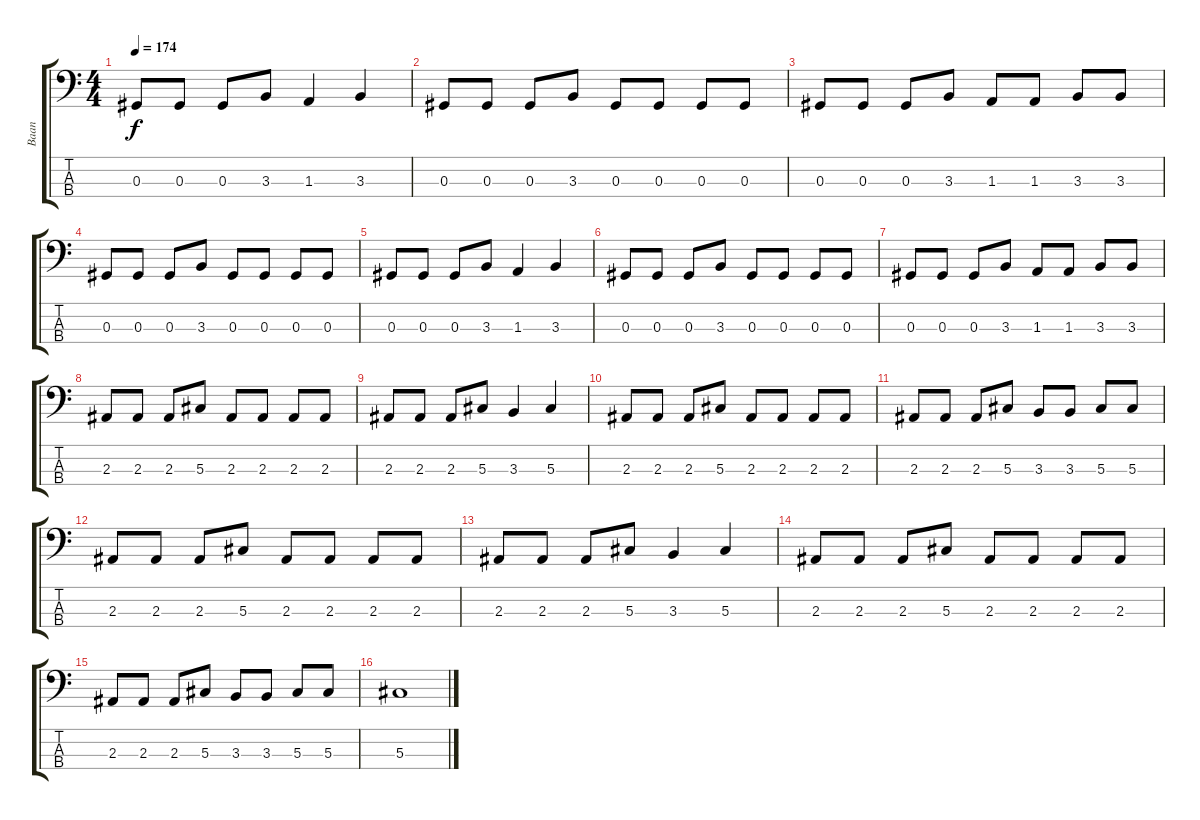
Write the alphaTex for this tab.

\track ("Baan" "Baan") {instrument electricbassfinger}
\staff {score tabs}
\tuning (Gb2 Db2 Ab1 Eb1) {hide}
\ts (4 4)
\tempo 174
\clef f4
\ks c
0.3.8{dy f} 0.3.8 0.3.8 3.3.8 1.3.4 3.3.4 |
0.3.8 0.3.8 0.3.8 3.3.8 0.3.8 0.3.8 0.3.8 0.3.8 |
0.3.8 0.3.8 0.3.8 3.3.8 1.3.8 1.3.8 3.3.8 3.3.8 |
0.3.8 0.3.8 0.3.8 3.3.8 0.3.8 0.3.8 0.3.8 0.3.8 |
0.3.8 0.3.8 0.3.8 3.3.8 1.3.4 3.3.4 |
0.3.8 0.3.8 0.3.8 3.3.8 0.3.8 0.3.8 0.3.8 0.3.8 |
0.3.8 0.3.8 0.3.8 3.3.8 1.3.8 1.3.8 3.3.8 3.3.8 |
2.3.8 2.3.8 2.3.8 5.3.8 2.3.8 2.3.8 2.3.8 2.3.8 |
2.3.8 2.3.8 2.3.8 5.3.8 3.3.4 5.3.4 |
2.3.8 2.3.8 2.3.8 5.3.8 2.3.8 2.3.8 2.3.8 2.3.8 |
2.3.8 2.3.8 2.3.8 5.3.8 3.3.8 3.3.8 5.3.8 5.3.8 |
2.3.8 2.3.8 2.3.8 5.3.8 2.3.8 2.3.8 2.3.8 2.3.8 |
2.3.8 2.3.8 2.3.8 5.3.8 3.3.4 5.3.4 |
2.3.8 2.3.8 2.3.8 5.3.8 2.3.8 2.3.8 2.3.8 2.3.8 |
2.3.8 2.3.8 2.3.8 5.3.8 3.3.8 3.3.8 5.3.8 5.3.8 |
5.3.1
